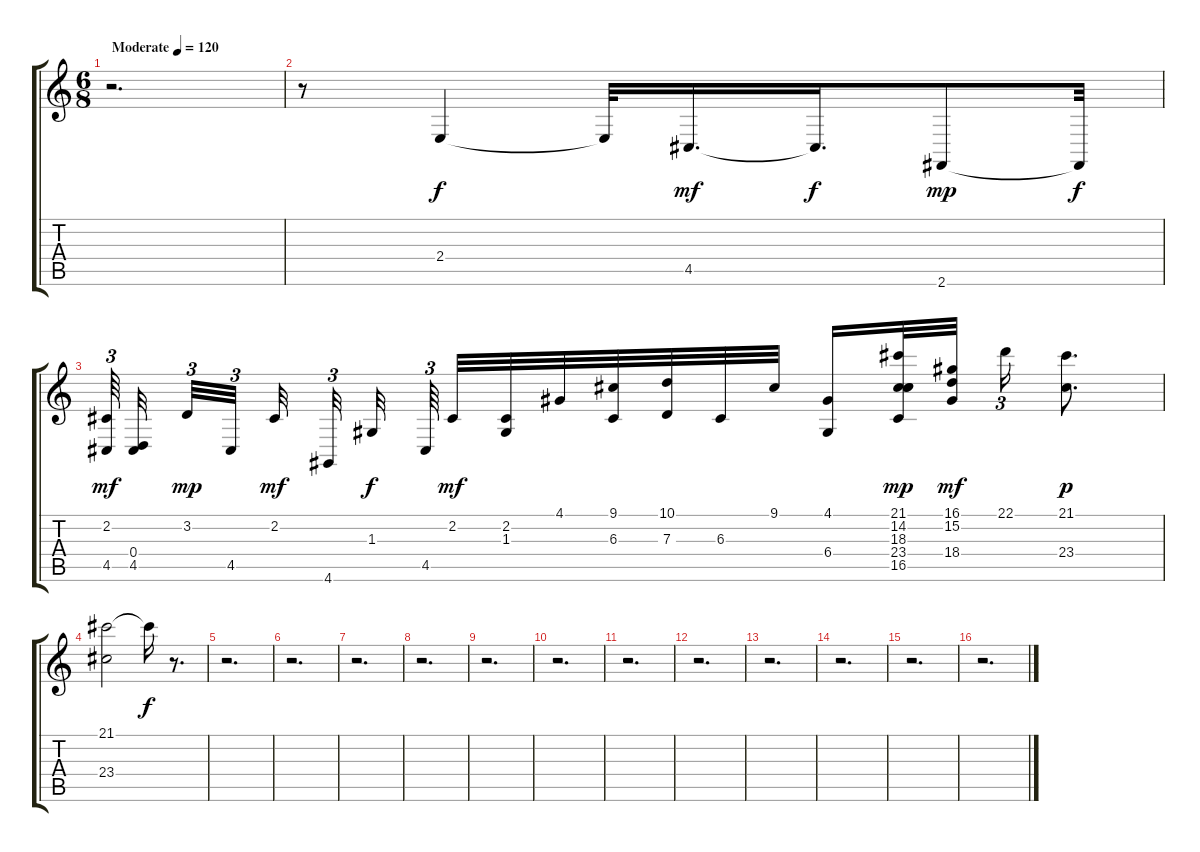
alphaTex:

\track "" {instrument stringensemble2}
\staff {score tabs}
\tuning (E4 B3 G3 D3 A2 E2) {hide}
\ts (6 8)
\tempo (120 "Moderate")
\clef g2
\ks c
r.2{d dy f instrument stringensemble2} |
r.8 2.4.4 2.4{t}.32 4.5.16{d dy mf} 4.5{t}.16{d dy f} 2.6.8{dy mp} 2.6{t}.32{dy f} |
(2.2 4.5).64{tu (3 2) dy mf beam splitsecondary} (0.4 4.5).32{beam splitsecondary} 3.2.32{tu (3 2) dy mp} 4.5.32{tu (3 2) beam splitsecondary} 2.2.32{dy mf beam splitsecondary} 4.6.32{tu (3 2) beam splitsecondary} 1.3.32{dy f beam splitsecondary} 4.5.64{tu (3 2) beam splitsecondary} 2.2.32{dy mf} (2.2 1.3).32 4.1.32 (9.1 6.3).32 (10.1 7.3).32 6.3.32 9.1.32 (4.1 6.4).16 (21.1 14.2 18.3 23.4 16.5).32{dy mp} (16.1 15.2 18.4).32{dy mf beam splitsecondary} 22.1.16{tu (3 2)} (21.1 23.4).8{d dy p} |
(21.1 23.4).2 21.1{t}.16{dy f} r.8{d} |
r.2{d} |
r.2{d} |
r.2{d} |
r.2{d} |
r.2{d} |
r.2{d} |
r.2{d} |
r.2{d} |
r.2{d} |
r.2{d} |
r.2{d} |
r.2{d}
